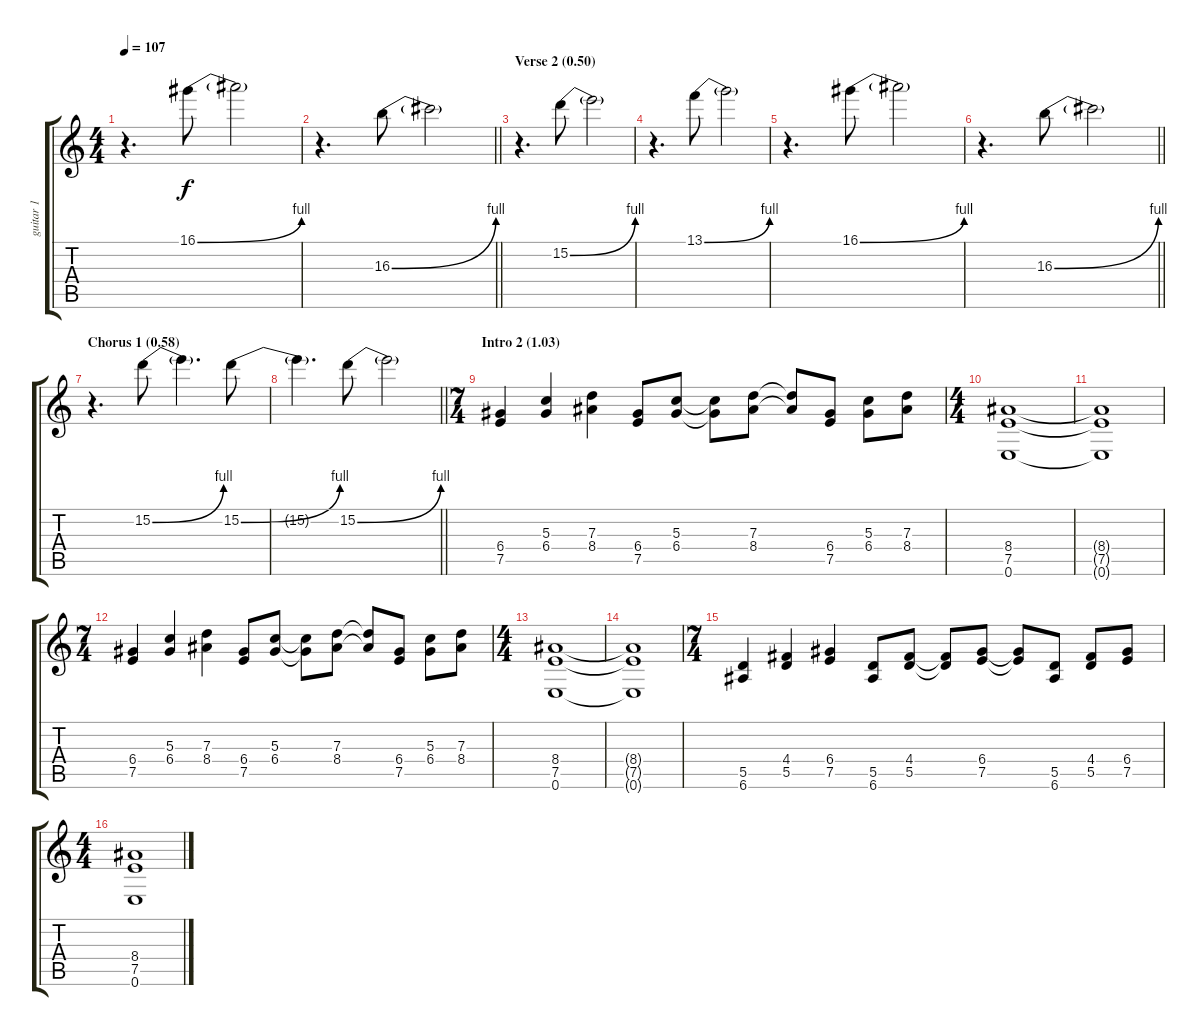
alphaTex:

\track ("guitar 1" "guitar 1") {instrument overdrivenguitar}
\staff {score tabs}
\tuning (E4 B3 G3 D3 A2 E2) {hide}
\ts (4 4)
\tempo 107
\clef g2
\ks c
r.4{d dy f} 16.1{be (bend 0 0 60 4)}.8 16.1{t}.2 |
\barLineRight lightlight
r.4{d} 16.3{be (bend 0 0 60 4)}.8 16.3{t}.2 |
\section ("" "Verse 2 (0.50)")
r.4{d} 15.2{be (bend 0 0 60 4)}.8 15.2{t}.2 |
r.4{d} 13.1{be (bend 0 0 60 4)}.8 13.1{t}.2 |
r.4{d} 16.1{be (bend 0 0 60 4)}.8 16.1{t}.2 |
\barLineRight lightlight
r.4{d} 16.3{be (bend 0 0 60 4)}.8 16.3{t}.2 |
\section ("" "Chorus 1 (0.58)")
r.4{d} 15.2{be (bend 0 0 60 4)}.8 15.2{t}.4{d} 15.2{be (bend 0 0 60 4)}.8 |
\barLineRight lightlight
15.2{t}.4{d} 15.2{be (bend 0 0 60 4)}.8 15.2{t}.2 |
\ts (7 4)
\section ("" "Intro 2 (1.03)")
(6.4 7.5).4 (5.3 6.4).4 (7.3 8.4).4 (6.4 7.5).8 (5.3 6.4).8 (5.3{t} 6.4{t}).8 (7.3 8.4).8 (7.3{t} 8.4{t}).8 (6.4 7.5).8 (5.3 6.4).8 (7.3 8.4).8 |
\ts (4 4)
(8.4 7.5 0.6).1 |
(8.4{t} 7.5{t} 0.6{t}).1 |
\ts (7 4)
(6.4 7.5).4 (5.3 6.4).4 (7.3 8.4).4 (6.4 7.5).8 (5.3 6.4).8 (5.3{t} 6.4{t}).8 (7.3 8.4).8 (7.3{t} 8.4{t}).8 (6.4 7.5).8 (5.3 6.4).8 (7.3 8.4).8 |
\ts (4 4)
(8.4 7.5 0.6).1 |
(8.4{t} 7.5{t} 0.6{t}).1 |
\ts (7 4)
(5.5 6.6).4 (4.4 5.5).4 (6.4 7.5).4 (5.5 6.6).8 (4.4 5.5).8 (4.4{t} 5.5{t}).8 (6.4 7.5).8 (6.4{t} 7.5{t}).8 (5.5 6.6).8 (4.4 5.5).8 (6.4 7.5).8 |
\ts (4 4)
(8.4 7.5 0.6).1
